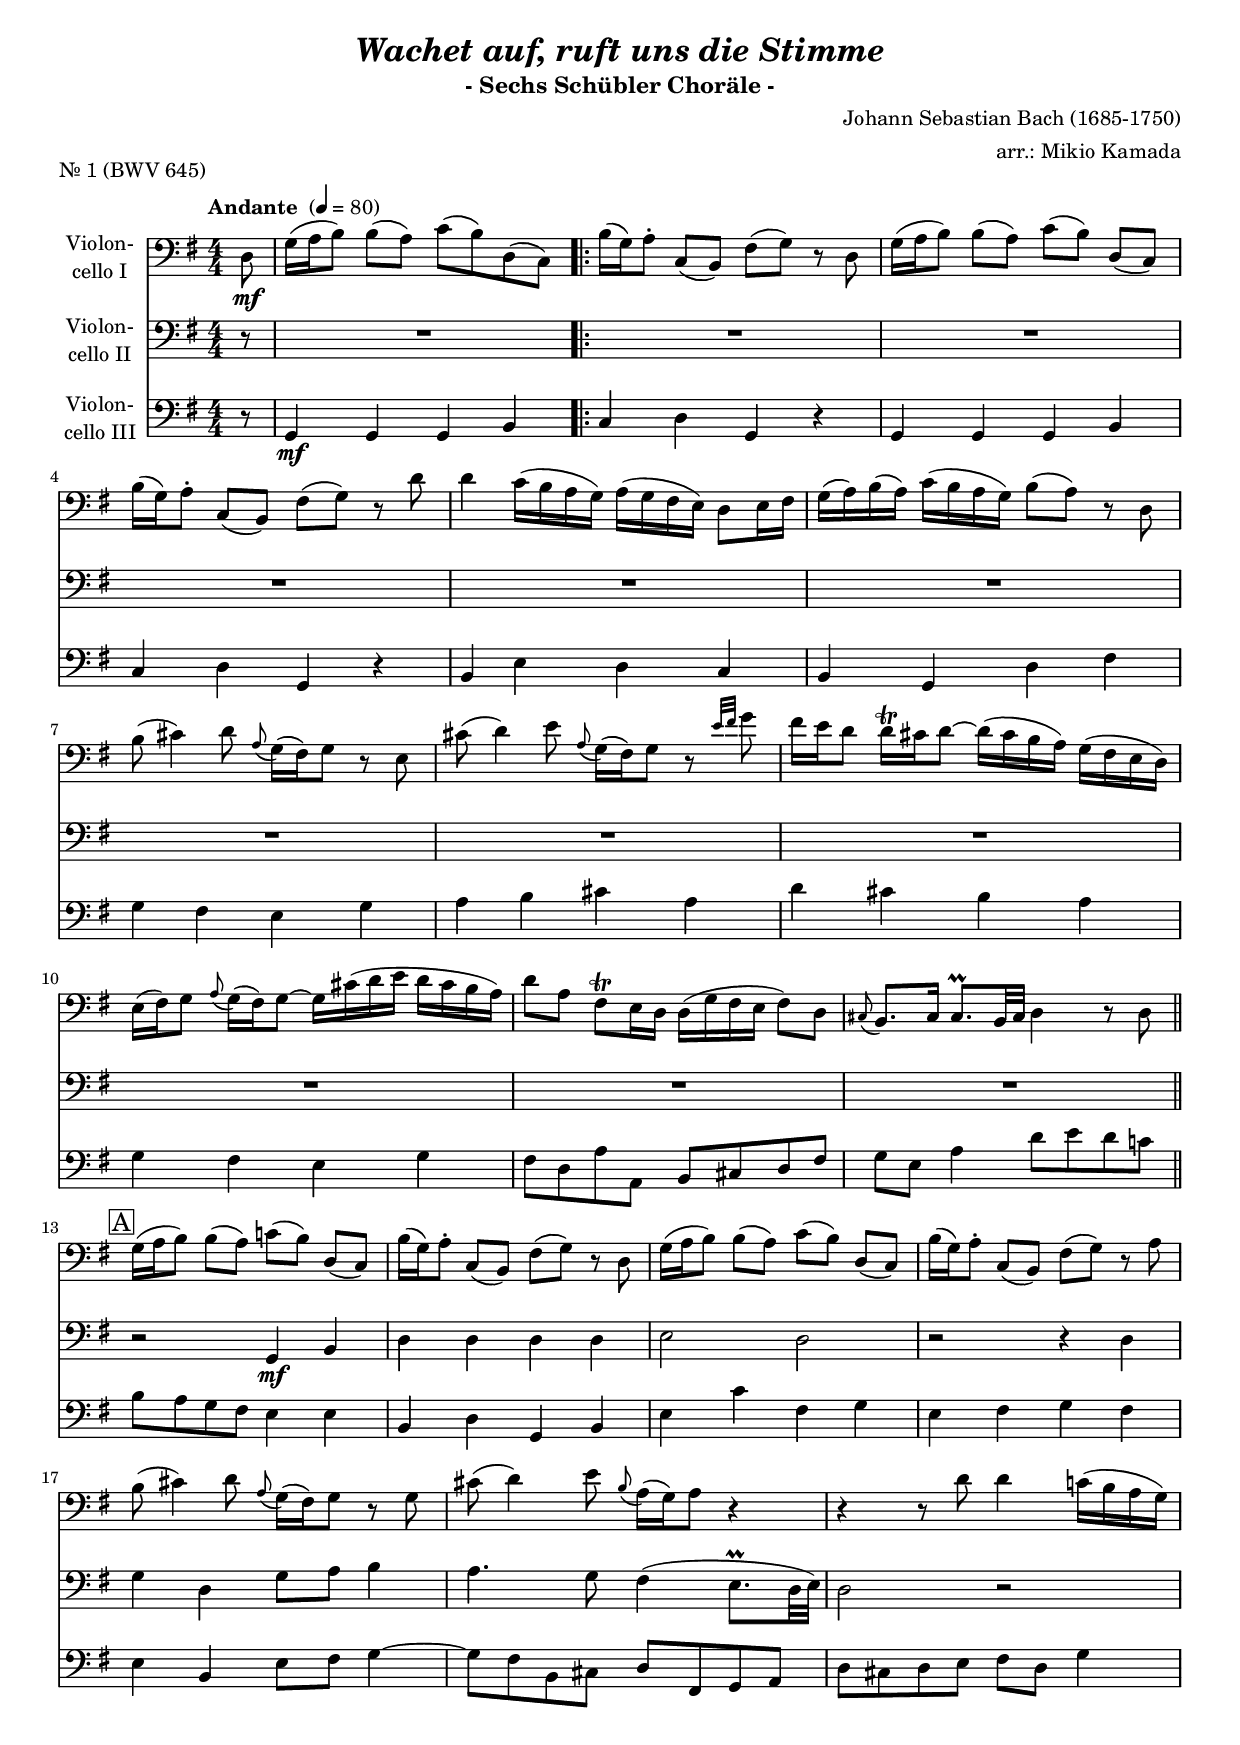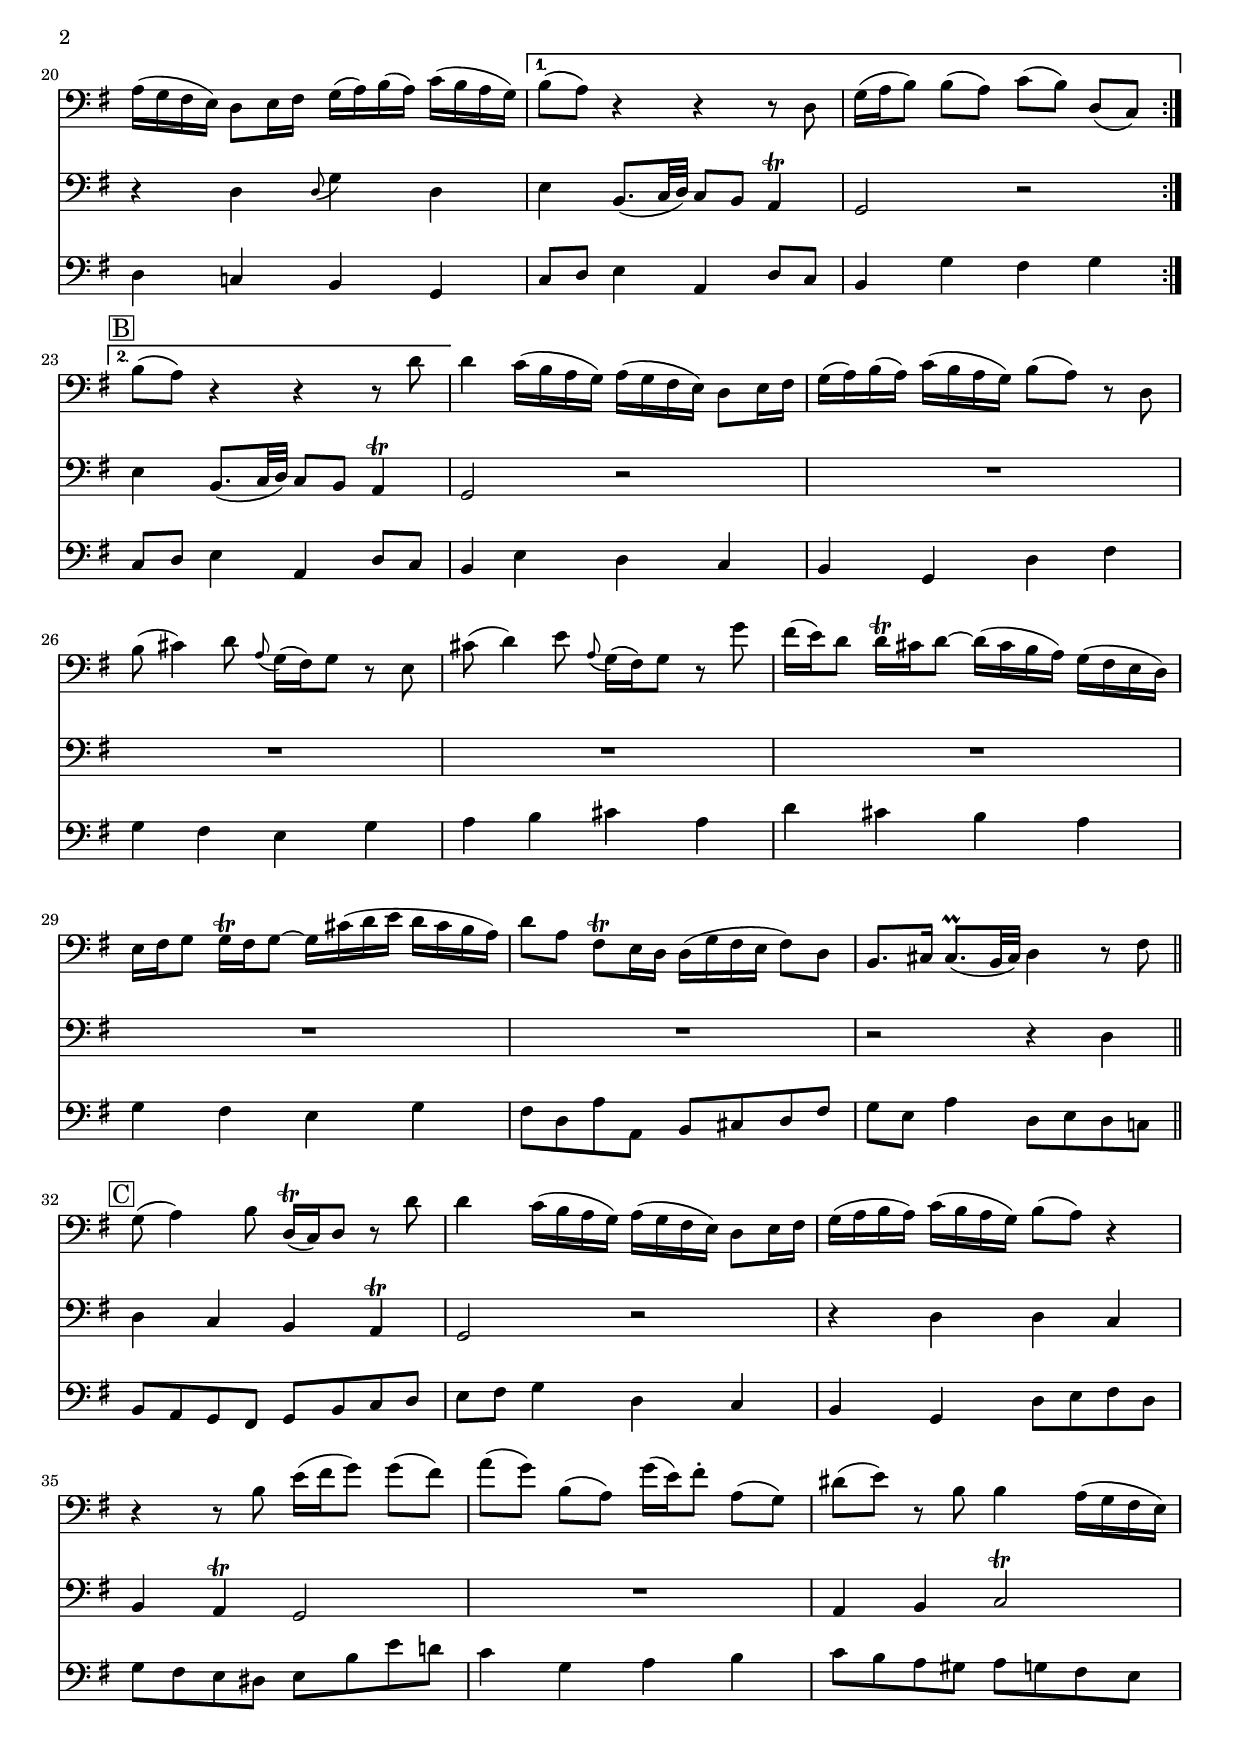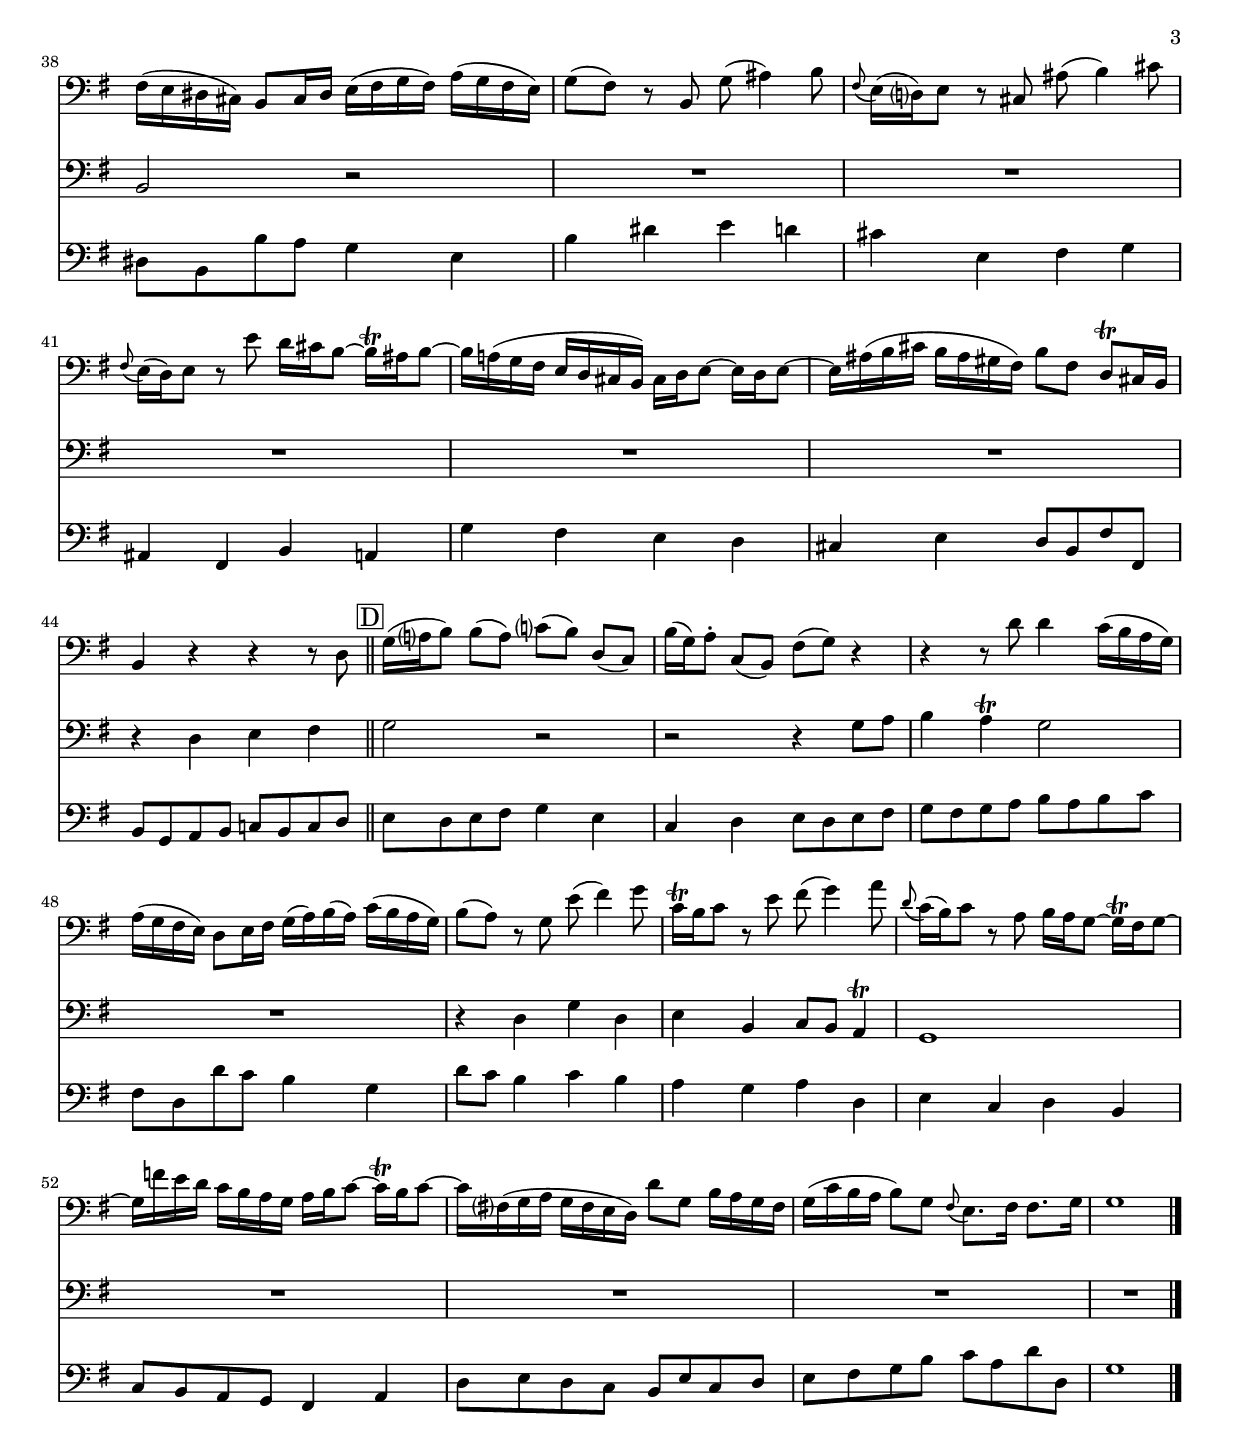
\version "2.14.2"
\include "deutsch.ly"

#(set-global-staff-size 17.8)

\header {
  title     = \markup \bold \italic "Wachet auf, ruft uns die Stimme"
  subtitle  = "- Sechs Schübler Choräle -"
  composer  = "Johann Sebastian Bach (1685-1750)"
  arranger  = "arr.: Mikio Kamada"
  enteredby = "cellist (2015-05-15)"
  piece     = "Nr. 1 (BWV 645)"
}

voiceconsts = {
  \key f \major
  \clef "bass"
  \time 4/4
  \tempo "Andante " 4=80
  \numericTimeSignature
  \compressFullBarRests
  %\set tupletSpannerDuration = #(ly:make-moment 1 4)
}

mist = "string ensemble 1"
miba = "drawbar organ"
%mist = "church organ"
%miba = "church organ"

boxa = { \bar "||" \mark \markup \box "A" }
boxb = \mark \markup \box "B"
boxc = { \bar "||" \mark \markup \box "C" }
boxd = { \bar "||" \mark \markup \box "D" }

va = \relative c' {
  \voiceconsts

  \partial 8 c8\mf
  f16( g a8) a( g) b( a) c,( b)
  \repeat volta 2 {
    a'16( f) g8-. b,( a) e'( f) r c
    f16( g a8) a( g) b[( a)] c,( b)
    a'16( f) g8-. b,( a) e'( f) r c'

    c4 b16( a g f) g( f e d) c8 d16 e
    f( g) a( g) b( a g f) a8( g) r c,
    a'( h4) c8 \appoggiatura g f16( e) f8 r d
    h'( c4) d8 \appoggiatura g, f16( e) f8 r \grace { d'32 e] } f8

    e16 d c8 c16\trill h c8~ c16( h a g) f( e d c)
    d( e) f8 \appoggiatura g f16( e) f8~  f16 h( c d c h a g)
    c8 g e\trill d16 c c( f e d e8) c

    \appoggiatura h a8. h16 h8.\prall a32 h c4 r8 c \boxa
    f16( g a8) a( g) b![( a)] c,( b)
    a'16( f) g8-. b,( a) e'( f) r c
    f16( g a8) a( g) b[( a)] c,( b)
    
    a'16( f) g8-. b,( a) e'( f) r g
    a( h4) c8 \appoggiatura g f16( e) f8 r f
    h( c4) d8 \appoggiatura a g16( f) g8 r4
    r r8 c c4 b!16( a g f)

    g( f e d) c8 d16 e f( g) a( g) b( a g f)
  }
  \alternative {
    { a8( g) r4 r r8 c, | f16( g a8) a( g) b[( a)] c,( b) }
    { \boxb a'( g) r4 r r8 c }
  }
  c4 b16( a g f) g( f e d) c8 d16 e
  f( g) a( g) b( a g f) a8( g) r c,
  a'( h4) c8 \appoggiatura g f16( e) f8 r d

  h'( c4) d8 \appoggiatura g, f16( e) f8 r f'
  e16( d) c8 c16\trill h c8~ c16( h a g) f( e d c)
  d e f8 f16\trill e f8~ f16 h( c d c h a g)

  c8 g e\trill d16 c c( f e d e8) c
  a8. h16 h8.(\prall a32 h) c4 r8 e \boxc
  f( g4) a8 c,16(\trill b) c8 r c'
  c4 b16( a g f) g( f e d) c8 d16 e

  f( g a g) b( a g f) a8( g) r4
  r r8 a d16( e f8) f( e)
  g( f) a,[( g)] f'16( d) e8-. g,( f)
  cis'( d) r a a4 g16( f e d)

  e( d cis h) a8 h16 cis d( e f e) g( f e d)
  f8( e) r a, f'( gis4) a8
  \appoggiatura e d16( c?) d8 r h gis'( a4) h8

  \appoggiatura e, d16( c) d8 r d' c16 h a8~ a16\trill gis a8~
  a16 g!( f e d c h a) h c d8~ d16 c d8~
  d16 gis( a h a gis fis e) a8 e c\trill h16 a

  a4 r r r8 c \boxd
  f16( g? a8) a( g) b?[( a)] c,( b)
  a'16( f) g8-. b,( a) e'( f) r4
  r r8 c' c4 b16( a g f)

  g( f e d) c8 d16 e f( g) a( g) b( a g f)
  a8( g) r f d'( e4) f8
  b,16\trill a b8 r d e( f4) g8
  \appoggiatura c, b16( a) b8 r g a16 g f8~ f16\trill e f8~

  f16 es' d c b a g f g a b8~ b16\trill a b8~
  b16 e,?( f g f e d c) c'8 f, a16 g f e
  f( b a g a8) f \appoggiatura e d8. e16 e8. f16
  f1 \bar "|."
}

vb = \relative c {
  \voiceconsts

  \partial 8 r8
  R1
  \repeat volta 2 {
    R1*11 \boxa
    r2 f4\mf a
    c c c c
    d2 c
    r r4 c
    f c f8 g a4

    g4. f8 e4( d8.\prall c32 d)
    c2 r
    r4 c \appoggiatura c8 f4 c
  }
  \alternative {
    { d a8.( b32 c) b8 a g4\trill | f2 r }
    { \boxb d'4 a8.( b32 c) b8 a g4\trill }
  }
  f2 r
  R1*6
  r2 r4 c' \boxc
  c b a g\trill
  f2 r

  r4 c' c b
  a g\trill f2
  R1
  g4 a b2\trill
  a r
  
  R1*5
  r4 c d e \boxd
  f2 r
  r r4 f8 g
  a4 g\trill f2
  R1
  r4 c f c
  d a b8 a g4\trill
  f1

  R1*4 \bar "|."
}

vc = \relative c {
  \voiceconsts

  \partial 8 r8
  f4\mf f f a
  \repeat volta 2 {
    b c f, r
    f f f a
    b c f, r
    a d c b

    a f c' e
    f e d f
    g a h g
    c h a g
    f e d f
    e8 c g' g, a h c e

    f d g4 c8 d c b! \boxa
    a g f e d4 d
    a c f, a
    d b' e, f
    d e f e
    d a d8 e f4~

    f8 e a, h c e, f g
    c h c d e c f4
    c b! a f
  }
  \alternative {
    { b8 c d4 g, c8 b | a4 f' e f }
    { \boxb b,8 c d4 g, c8 b }
  }
  a4 d c b
  a f c' e
  f e d f
  g a h g
  c h a g

  f e d f
  e8 c g' g, a h c e
  f d g4 c,8 d c b! \boxc
  a g f e f a b c
  d e f4 c b

  a f c'8 d e c
  f e d cis d a' d c!
  b4 f g a
  b8 a g fis g f e d
  cis a a' g f4 d

  a' cis d c
  h d, e f
  gis, e a g
  f' e d c
  h d c8 a e' e,
  a f g a b! a b c \boxd
  d c d e f4 d
  b c d8 c d e
  f e f g a g a b
  e, c c' b a4 f
  c'8 b a4 b a

  g f g c,
  d b c a
  b8 a g f e4 g
  c8 d c b a d b c
  d e f a b g c c,
  f1 \bar "|."
}


music = <<
      \new Staff {
        \set Staff.midiInstrument = \mist
        \set Staff.instrumentName = \markup \center-column { "Violon-" "cello I" }
        \transpose f g, { \va }
      }

      \new Staff {
        \set Staff.midiInstrument = \mist
        \set Staff.instrumentName = \markup \center-column { "Violon-" "cello II" }
        \transpose f g, { \vb }
      }

      \new Staff {
        \set Staff.midiInstrument = \miba
        \set Staff.instrumentName = \markup \center-column { "Violon-" "cello III" }
        \transpose f g, { \vc }
      }
>>

\book {
  \score {
   \music
    \layout {}
  }

  \score {
    \unfoldRepeats \music

    \midi {
      \context {
        \Score
      }
    }
  }
}
